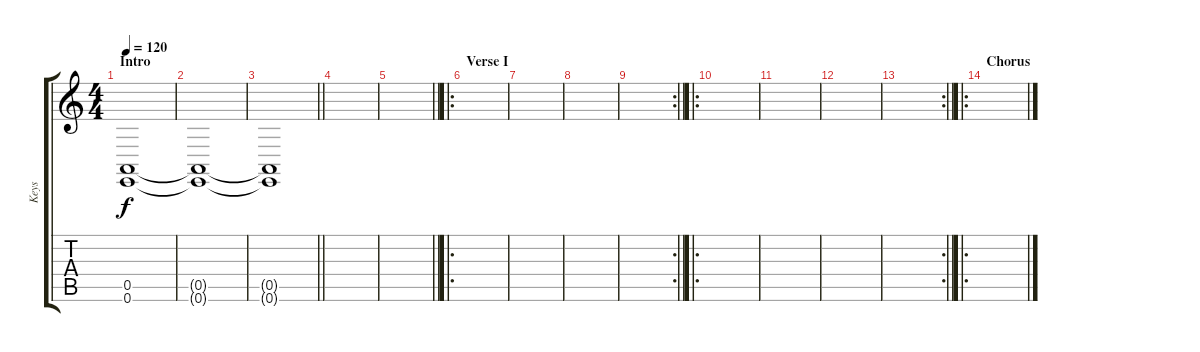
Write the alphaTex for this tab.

\track ("Keys" "Keys") {instrument pad1newage}
\staff {score tabs}
\tuning (E4 B3 G3 D3 A2 E2) {hide}
\ts (4 4)
\section ("" "Intro")
\tempo 120
\clef g2
\ks c
(0.5 0.6).1{dy f volume 11 instrument pad8sweep} |
(0.5{t} 0.6{t}).1{volume 6} |
\barLineRight lightlight
(0.5{t} 0.6{t}).1 |
\section ("" "")
|
\barLineRight lightlight
|
\ro
\section ("" "Verse I")
|
|
|
\rc 2
\barLineRight lightlight
|
\ro
\section ("" "")
|
|
|
\rc 2
\barLineRight lightlight
|
\ro
\section ("" "Chorus")
